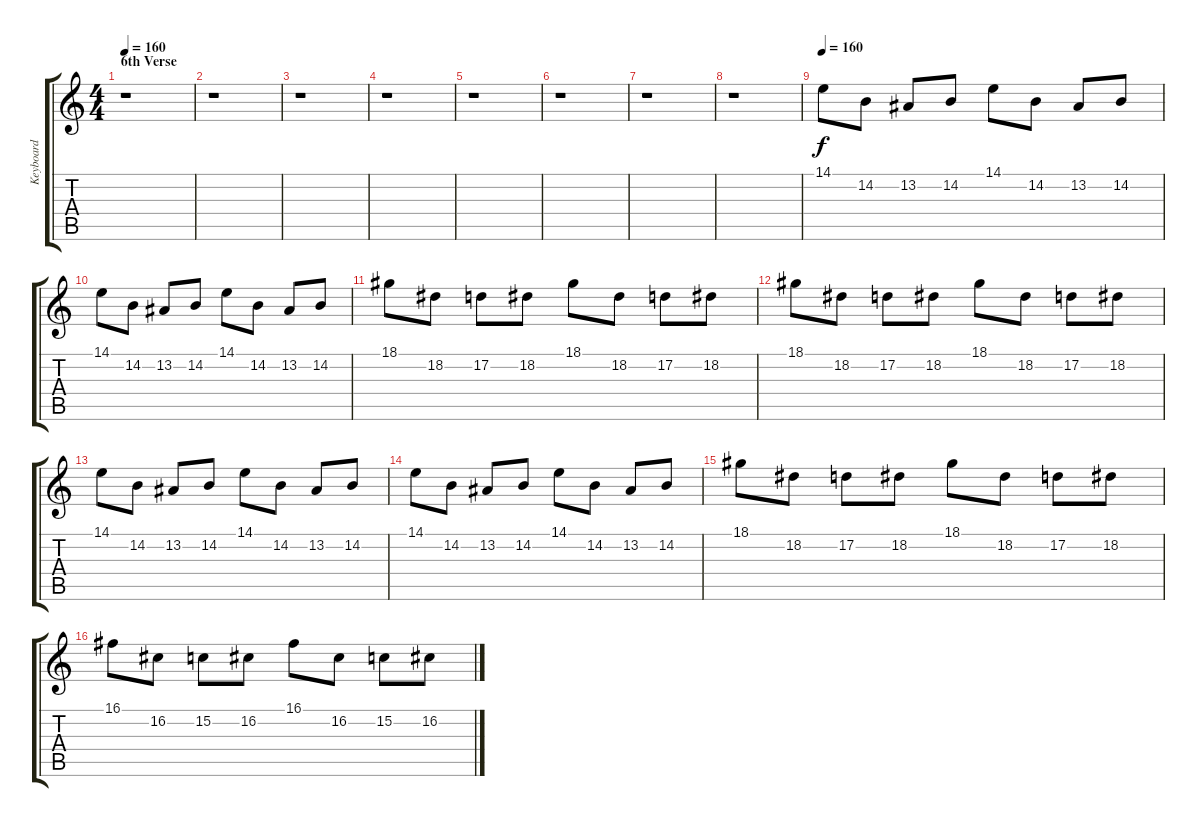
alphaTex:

\track ("Keyboard" "Keyboard") {instrument tremolostrings}
\staff {score tabs}
\tuning (D4 A3 F3 C3 G2 D2) {hide}
\ts (4 4)
\section ("" "6th Verse")
\tempo 160
\clef g2
\ks c
r.1{dy f} |
r.1 |
r.1 |
r.1 |
r.1 |
r.1 |
r.1 |
r.1 |
\tempo 160
14.1.8{volume 12 instrument tremolostrings} 14.2.8 13.2.8 14.2.8 14.1.8 14.2.8 13.2.8 14.2.8 |
14.1.8 14.2.8 13.2.8 14.2.8 14.1.8 14.2.8 13.2.8 14.2.8 |
18.1.8 18.2.8 17.2.8 18.2.8 18.1.8 18.2.8 17.2.8 18.2.8 |
18.1.8 18.2.8 17.2.8 18.2.8 18.1.8 18.2.8 17.2.8 18.2.8 |
14.1.8 14.2.8 13.2.8 14.2.8 14.1.8 14.2.8 13.2.8 14.2.8 |
14.1.8 14.2.8 13.2.8 14.2.8 14.1.8 14.2.8 13.2.8 14.2.8 |
18.1.8 18.2.8 17.2.8 18.2.8 18.1.8 18.2.8 17.2.8 18.2.8 |
16.1.8 16.2.8 15.2.8 16.2.8 16.1.8 16.2.8 15.2.8 16.2.8
